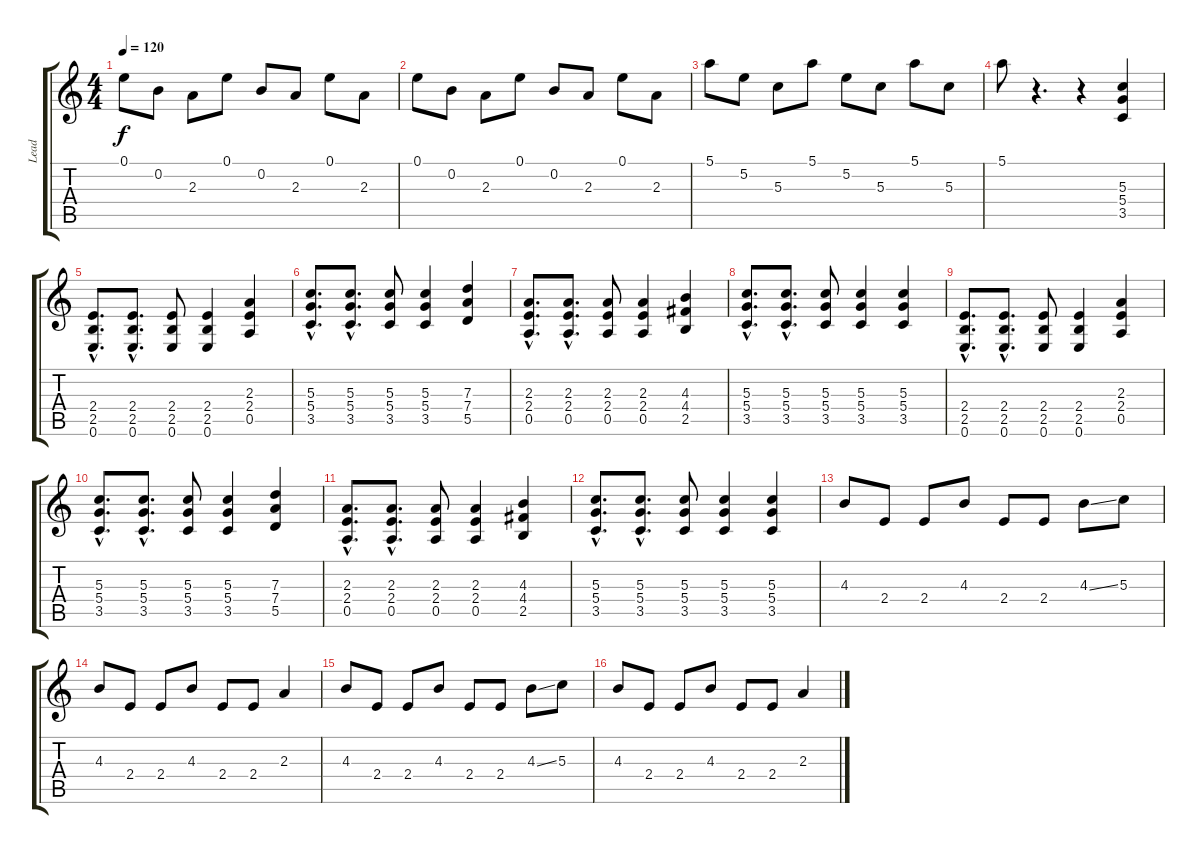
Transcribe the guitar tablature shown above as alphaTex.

\track ("Lead" "Lead") {instrument distortionguitar}
\staff {score tabs}
\tuning (E4 B3 G3 D3 A2 E2) {hide}
\ts (4 4)
\tempo 120
\clef g2
\ks c
0.1.8{dy f} 0.2.8 2.3.8 0.1.8 0.2.8 2.3.8 0.1.8 2.3.8 |
0.1.8 0.2.8 2.3.8 0.1.8 0.2.8 2.3.8 0.1.8 2.3.8 |
5.1.8 5.2.8 5.3.8 5.1.8 5.2.8 5.3.8 5.1.8 5.3.8 |
5.1.8 r.4{d} r.4 (5.3 5.4 3.5).4 |
(2.4{hac} 2.5{hac} 0.6{hac}).8{d} (2.4{hac} 2.5{hac} 0.6{hac}).8{d} (2.4 2.5 0.6).8 (2.4 2.5 0.6).4 (2.3 2.4 0.5).4 |
(5.3{hac} 5.4{hac} 3.5{hac}).8{d} (5.3{hac} 5.4{hac} 3.5{hac}).8{d} (5.3 5.4 3.5).8 (5.3 5.4 3.5).4 (7.3 7.4 5.5).4 |
(2.3{hac} 2.4{hac} 0.5{hac}).8{d} (2.3{hac} 2.4{hac} 0.5{hac}).8{d} (2.3 2.4 0.5).8 (2.3 2.4 0.5).4 (4.3 4.4 2.5).4 |
(5.3{hac} 5.4{hac} 3.5{hac}).8{d} (5.3{hac} 5.4{hac} 3.5{hac}).8{d} (5.3 5.4 3.5).8 (5.3 5.4 3.5).4 (5.3 5.4 3.5).4 |
(2.4{hac} 2.5{hac} 0.6{hac}).8{d} (2.4{hac} 2.5{hac} 0.6{hac}).8{d} (2.4 2.5 0.6).8 (2.4 2.5 0.6).4 (2.3 2.4 0.5).4 |
(5.3{hac} 5.4{hac} 3.5{hac}).8{d} (5.3{hac} 5.4{hac} 3.5{hac}).8{d} (5.3 5.4 3.5).8 (5.3 5.4 3.5).4 (7.3 7.4 5.5).4 |
(2.3{hac} 2.4{hac} 0.5{hac}).8{d} (2.3{hac} 2.4{hac} 0.5{hac}).8{d} (2.3 2.4 0.5).8 (2.3 2.4 0.5).4 (4.3 4.4 2.5).4 |
(5.3{hac} 5.4{hac} 3.5{hac}).8{d} (5.3{hac} 5.4{hac} 3.5{hac}).8{d} (5.3 5.4 3.5).8 (5.3 5.4 3.5).4 (5.3 5.4 3.5).4 |
4.3.8 2.4.8 2.4.8 4.3.8 2.4.8 2.4.8 4.3{ss}.8 5.3.8 |
4.3.8 2.4.8 2.4.8 4.3.8 2.4.8 2.4.8 2.3.4 |
4.3.8 2.4.8 2.4.8 4.3.8 2.4.8 2.4.8 4.3{ss}.8 5.3.8 |
4.3.8 2.4.8 2.4.8 4.3.8 2.4.8 2.4.8 2.3.4
